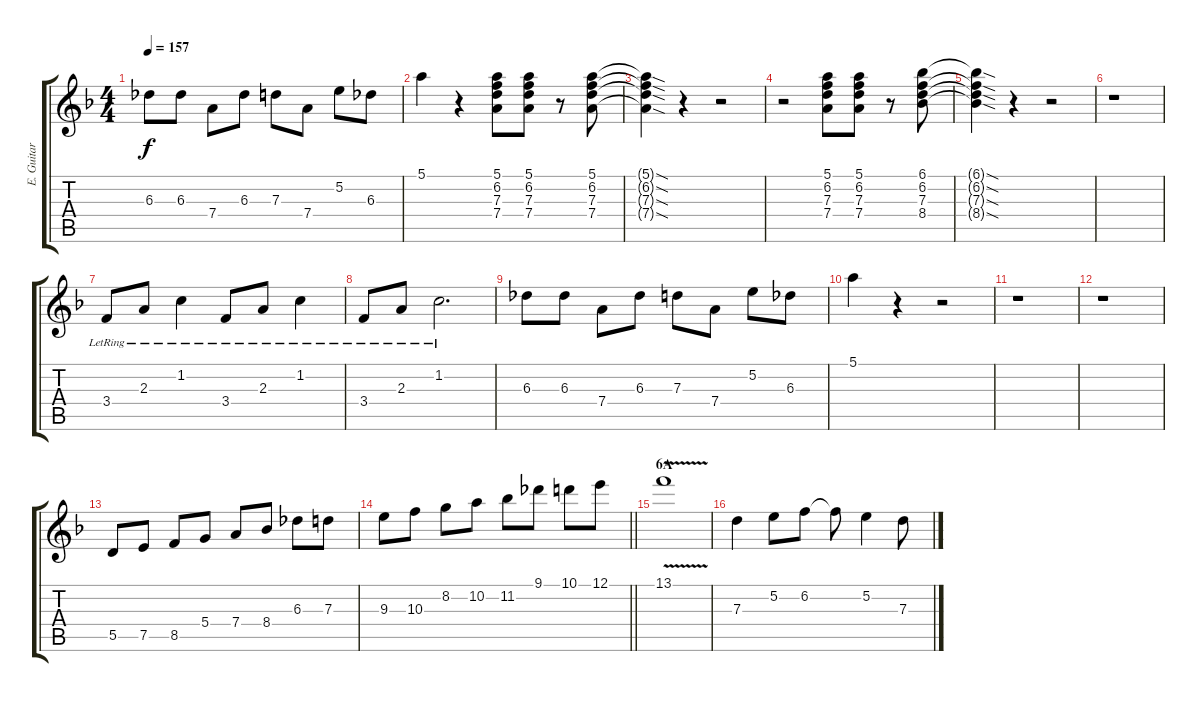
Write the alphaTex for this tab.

\track ("E. Guitar II" "E. Guitar ") {instrument electricguitarclean}
\staff {score tabs}
\tuning (E4 B3 G3 D3 A2 E2) {hide}
\ts (4 4)
\tempo 157
\clef g2
\ks f
6.3.8{dy f} 6.3.8 7.4.8 6.3.8 7.3.8 7.4.8 5.2.8 6.3.8 |
5.1.4 r.4 (5.1 6.2 7.3 7.4).8 (5.1 6.2 7.3 7.4).8 r.8 (5.1 6.2 7.3 7.4).8 |
(5.1{sod t} 6.2{sod t} 7.3{sod t} 7.4{sod t}).4 r.4 r.2 |
r.2 (5.1 6.2 7.3 7.4).8 (5.1 6.2 7.3 7.4).8 r.8 (6.1 6.2 7.3 8.4).8 |
(6.1{sod t} 6.2{sod t} 7.3{sod t} 8.4{sod t}).4 r.4 r.2 |
r.1 |
3.4{lr}.8 2.3{lr}.8 1.2{lr}.4 3.4{lr}.8 2.3{lr}.8 1.2{lr}.4 |
3.4{lr}.8 2.3{lr}.8 1.2{lr}.2{d} |
6.3.8 6.3.8 7.4.8 6.3.8 7.3.8 7.4.8 5.2.8 6.3.8 |
5.1.4 r.4 r.2 |
r.1 |
r.1 |
5.5.8 7.5.8 8.5.8 5.4.8 7.4.8 8.4.8 6.3.8 7.3.8 |
\barLineRight lightlight
9.3.8 10.3.8 8.2.8 10.2.8 11.2.8 9.1.8 10.1.8 12.1.8 |
\section ("" "6A")
13.1{v}.1 |
7.3.4 5.2.8 6.2.8 6.2{t}.8 5.2.4 7.3.8
